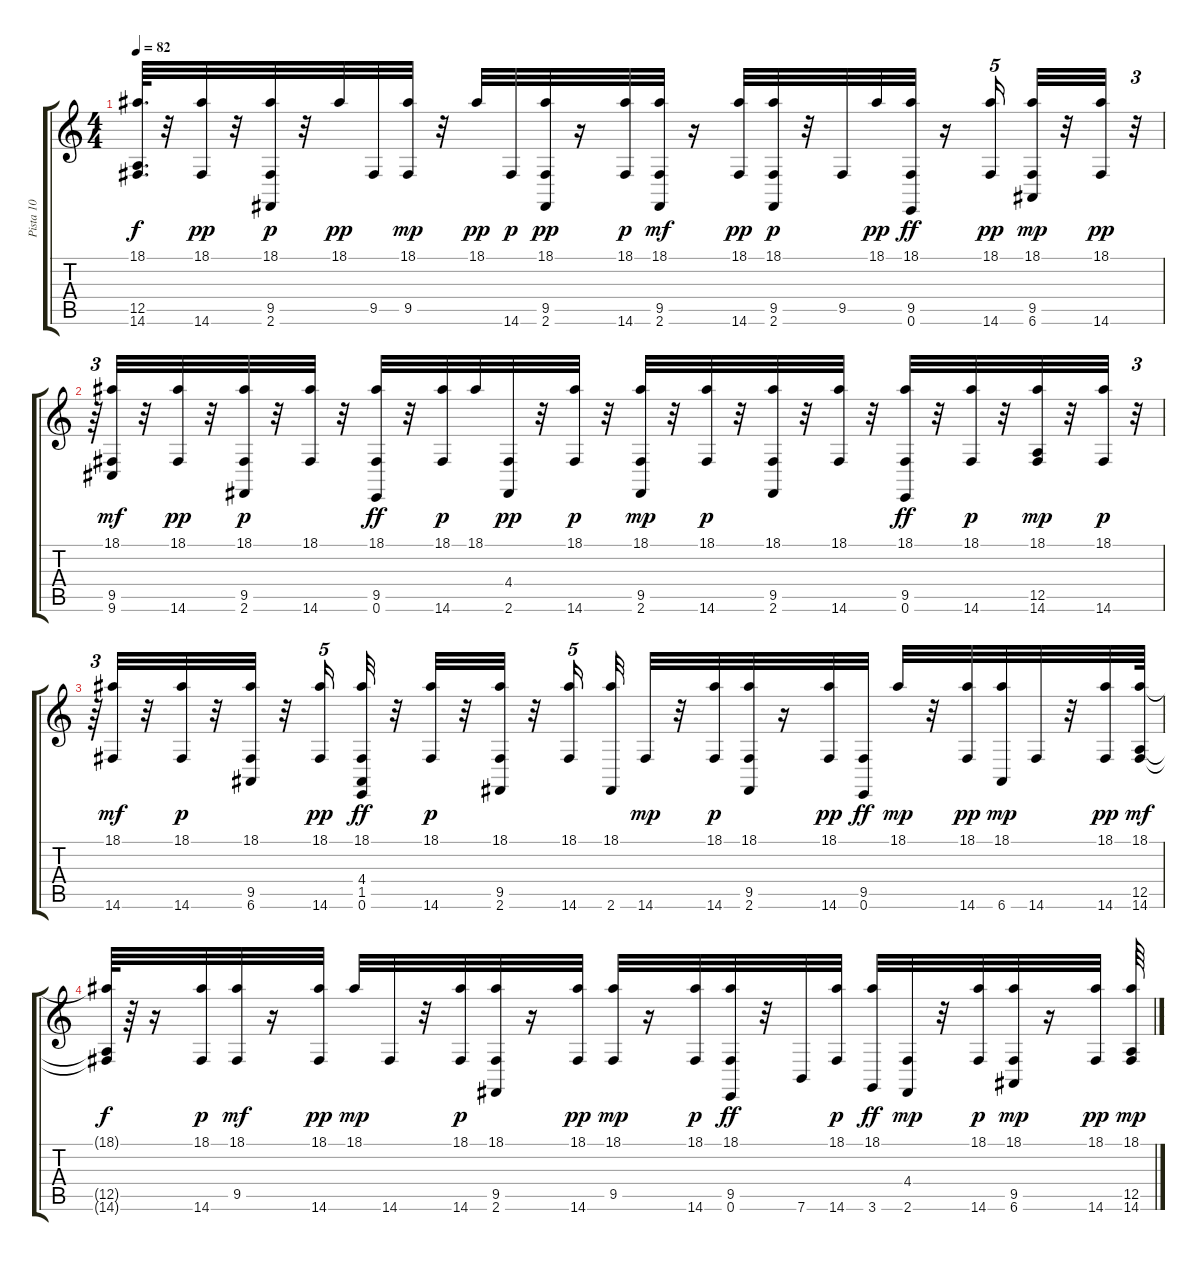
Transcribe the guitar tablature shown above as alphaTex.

\track ("Pista 10" "Pista 10") {instrument acousticgrandpiano}
\staff {score tabs}
\tuning (E4 B3 G3 D3 A2 E2) {hide}
\ts (4 4)
\tempo 82
\clef g2
\ks c
(18.1{t} 12.5{t} 14.6{t}).64{d dy f} r.32 (18.1 14.6).32{dy pp} r.32 (18.1 9.5 2.6).32{dy p} r.32 18.1.32{dy pp} 9.5.32 (18.1 9.5).32{dy mp} r.32 18.1.32{dy pp} 14.6.32{dy p} (18.1 9.5 2.6).32{dy pp} r.16 (18.1 14.6).32{dy p} (18.1 9.5 2.6).32{dy mf} r.16 (18.1 14.6).32{dy pp} (18.1 9.5 2.6).32{dy p} r.32 9.5.32 18.1.32{dy pp} (18.1 9.5 0.6).32{dy ff} r.16 (18.1 14.6).16{tu (5 4) dy pp} (18.1 9.5 6.6).32{dy mp} r.32 (18.1 14.6).32{dy pp} r.32{tu (3 2)} |
r.64{tu (3 2)} (18.1 9.5 9.6).32{dy mf} r.32 (18.1 14.6).32{dy pp} r.32 (18.1 9.5 2.6).32{dy p} r.32 (18.1 14.6).32 r.32 (18.1 9.5 0.6).32{dy ff} r.32 (18.1 14.6).32{dy p} 18.1.32 (4.4 2.6).32{dy pp} r.32 (18.1 14.6).32{dy p} r.32 (18.1 9.5 2.6).32{dy mp} r.32 (18.1 14.6).32{dy p} r.32 (18.1 9.5 2.6).32 r.32 (18.1 14.6).32 r.32 (18.1 9.5 0.6).32{dy ff} r.32 (18.1 14.6).32{dy p} r.32 (18.1 12.5 14.6).32{dy mp} r.32 (18.1 14.6).32{dy p} r.32{tu (3 2)} |
r.64{tu (3 2)} (18.1 14.6).32{dy mf} r.32 (18.1 14.6).32{dy p} r.32 (18.1 9.5 6.6).32 r.32 (18.1 14.6).16{tu (5 4) dy pp} (18.1 4.4 1.5 0.6).32{dy ff} r.32 (18.1 14.6).32{dy p} r.32 (18.1 9.5 2.6).32 r.32 (18.1 14.6).16{tu (5 4)} (18.1 2.6).32 14.6.32{dy mp} r.32 (18.1 14.6).32{dy p} (18.1 9.5 2.6).32 r.16 (18.1 14.6).32{dy pp} (9.5 0.6).32{dy ff} 18.1.32{dy mp} r.32 (18.1 14.6).32{dy pp} (18.1 6.6).32{dy mp} 14.6.32 r.32 (18.1 14.6).32{dy pp} (18.1 12.5 14.6).64{dy mf} |
(18.1{t} 12.5{t} 14.6{t}).64{dy f} r.64 r.16 (18.1 14.6).32{dy p} (18.1 9.5).32{dy mf} r.16 (18.1 14.6).32{dy pp} 18.1.32{dy mp} 14.6.32 r.32 (18.1 14.6).32{dy p} (18.1 9.5 2.6).32 r.16 (18.1 14.6).32{dy pp} (18.1 9.5).32{dy mp} r.16 (18.1 14.6).32{dy p} (18.1 9.5 0.6).32{dy ff} r.32 7.6.32 (18.1 14.6).32{dy p} (18.1 3.6).32{dy ff} (4.4 2.6).32{dy mp} r.32 (18.1 14.6).32{dy p} (18.1 9.5 6.6).32{dy mp} r.16 (18.1 14.6).32{dy pp} (18.1 12.5 14.6).64{dy mp}
